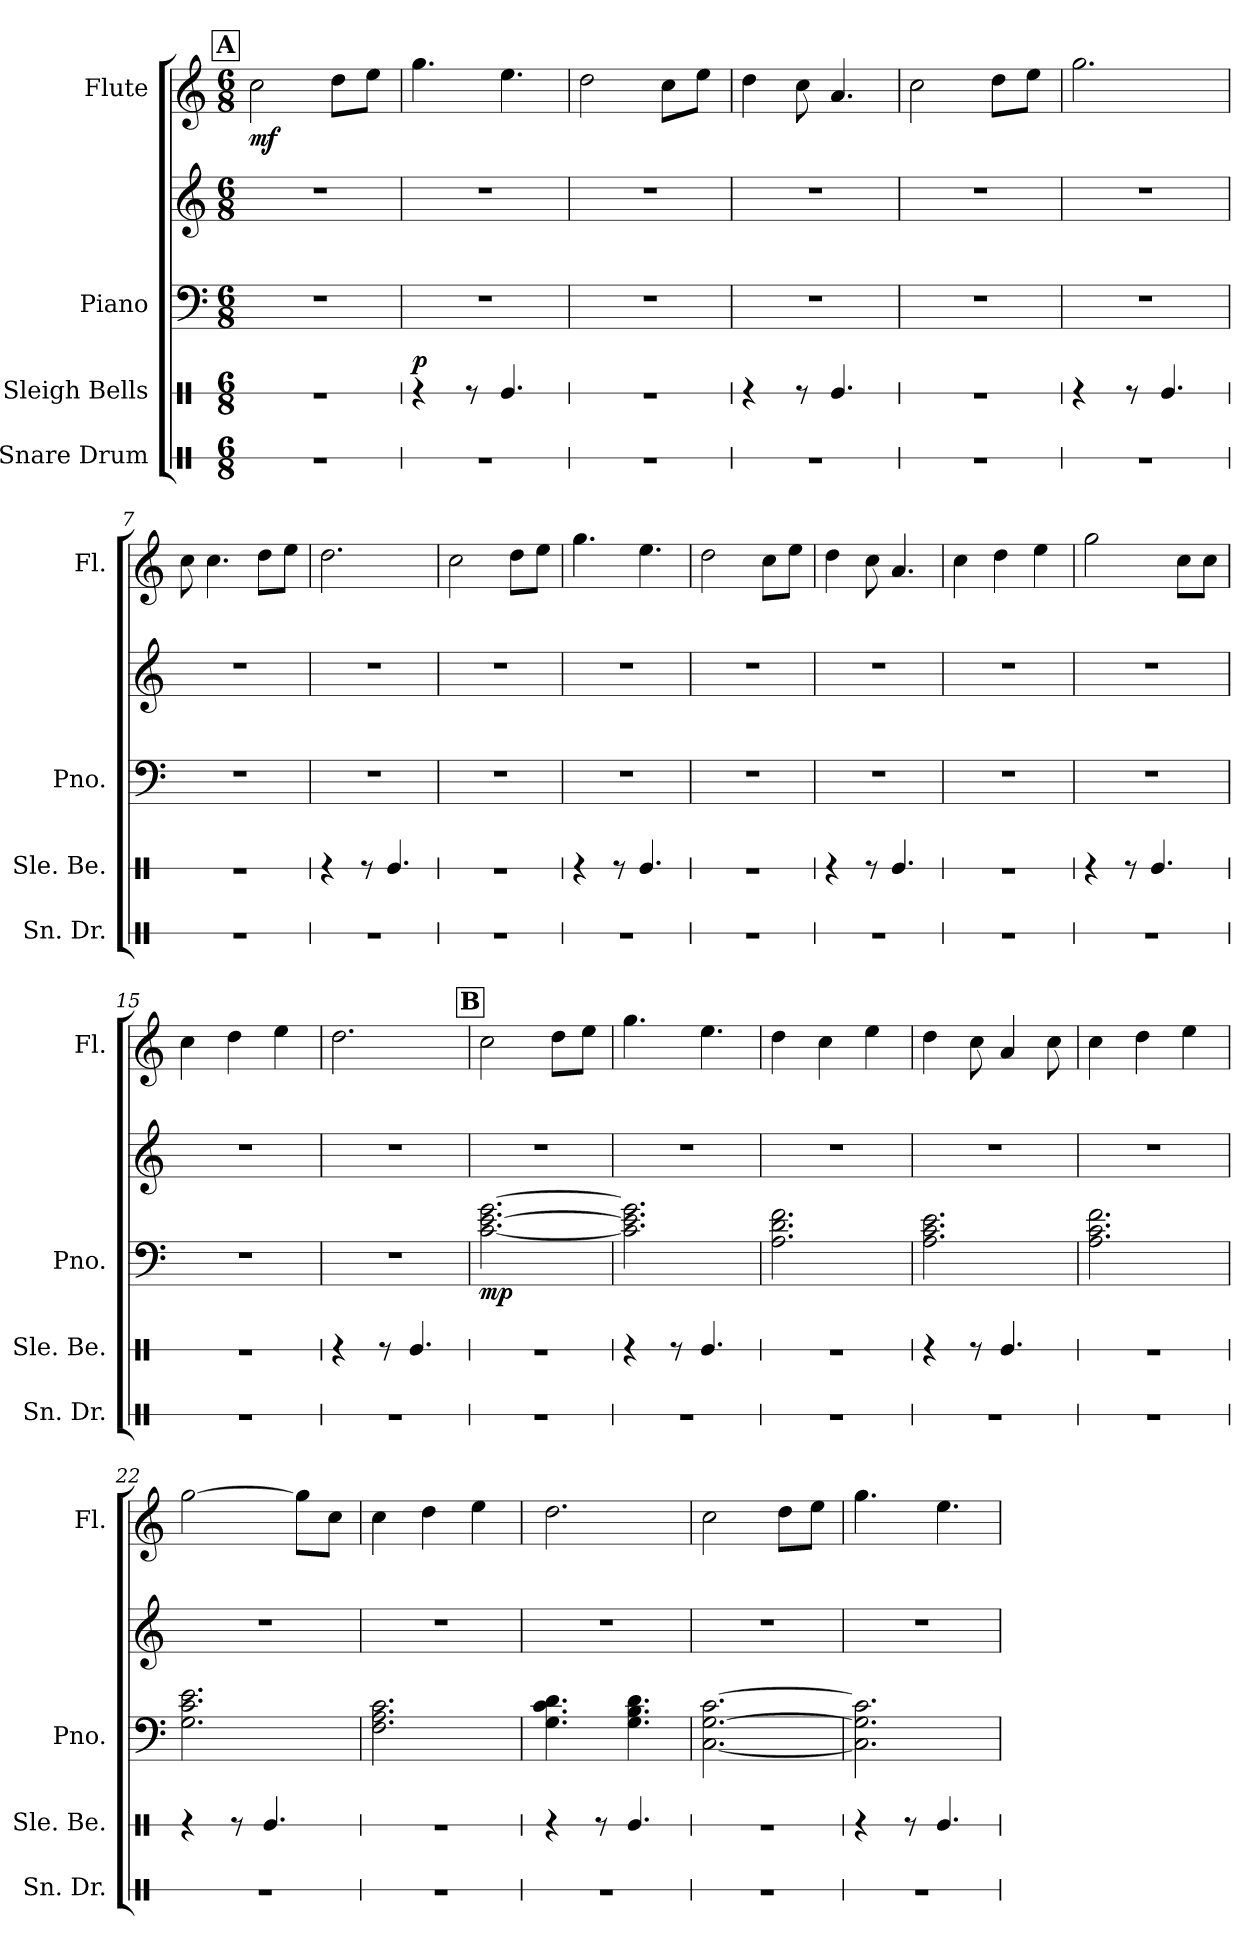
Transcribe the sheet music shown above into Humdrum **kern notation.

**kern	**kern	**dynam	**kern	**kern	**dynam	**kern	**dynam
*part4	*part3	*part3	*part2	*part2	*part2	*part1	*part1
*staff5	*staff4	*staff4	*staff3	*staff2	*staff2/3	*staff1	*staff1
*I"Snare Drum	*I"Sleigh Bells	*	*I"Piano	*	*	*I"Flute	*
*I'Sn. Dr.	*I'Sle. Be.	*	*I'Pno.	*	*	*I'Fl.	*
*stria1	*stria1	*	*	*	*	*	*
*clefX	*clefX	*	*clefF4	*clefG2	*	*clefG2	*
*k[]	*k[]	*	*k[]	*k[]	*	*k[]	*
*M6/8	*M6/8	*	*M6/8	*M6/8	*	*M6/8	*
!!LO:REH:place=s1:a:B:fs=14:t=A
=1	=1	=1	=1	=1	=1	=1	=1
!	!	!	!	!	!	!	!LO:DY:b
2.r	2.r	.	2.r	2.r	.	2cc\	mf
*	*	*	*	*	*	*MM110	*
.	.	.	.	.	.	8dd\L	.
.	.	.	.	.	.	8ee\J	.
=2	=2	=2	=2	=2	=2	=2	=2
!	!	!LO:DY:a	!	!	!	!	!
2.r	4r	p	2.r	2.r	.	4.gg\	.
.	8r	.	.	.	.	.	.
.	4.Re/	.	.	.	.	4.ee\	.
=3	=3	=3	=3	=3	=3	=3	=3
2.r	2.r	.	2.r	2.r	.	2dd\	.
.	.	.	.	.	.	8cc\L	.
.	.	.	.	.	.	8ee\J	.
=4	=4	=4	=4	=4	=4	=4	=4
2.r	4r	.	2.r	2.r	.	4dd\	.
.	8r	.	.	.	.	8cc\	.
.	4.Re/	.	.	.	.	4.a/	.
=5	=5	=5	=5	=5	=5	=5	=5
2.r	2.r	.	2.r	2.r	.	2cc\	.
.	.	.	.	.	.	8dd\L	.
.	.	.	.	.	.	8ee\J	.
=6	=6	=6	=6	=6	=6	=6	=6
2.r	4r	.	2.r	2.r	.	2.gg\	.
.	8r	.	.	.	.	.	.
.	4.Re/	.	.	.	.	.	.
=7	=7	=7	=7	=7	=7	=7	=7
2.r	2.r	.	2.r	2.r	.	8cc\	.
.	.	.	.	.	.	4.cc\	.
.	.	.	.	.	.	8dd\L	.
.	.	.	.	.	.	8ee\J	.
=8	=8	=8	=8	=8	=8	=8	=8
2.r	4r	.	2.r	2.r	.	2.dd\	.
.	8r	.	.	.	.	.	.
.	4.Re/	.	.	.	.	.	.
=9	=9	=9	=9	=9	=9	=9	=9
2.r	2.r	.	2.r	2.r	.	2cc\	.
.	.	.	.	.	.	8dd\L	.
.	.	.	.	.	.	8ee\J	.
!!LO:LB:g=z
=10	=10	=10	=10	=10	=10	=10	=10
2.r	4r	.	2.r	2.r	.	4.gg\	.
.	8r	.	.	.	.	.	.
.	4.Re/	.	.	.	.	4.ee\	.
=11	=11	=11	=11	=11	=11	=11	=11
2.r	2.r	.	2.r	2.r	.	2dd\	.
.	.	.	.	.	.	8cc\L	.
.	.	.	.	.	.	8ee\J	.
=12	=12	=12	=12	=12	=12	=12	=12
2.r	4r	.	2.r	2.r	.	4dd\	.
.	8r	.	.	.	.	8cc\	.
.	4.Re/	.	.	.	.	4.a/	.
=13	=13	=13	=13	=13	=13	=13	=13
2.r	2.r	.	2.r	2.r	.	4cc\	.
.	.	.	.	.	.	4dd\	.
.	.	.	.	.	.	4ee\	.
=14	=14	=14	=14	=14	=14	=14	=14
2.r	4r	.	2.r	2.r	.	2gg\	.
.	8r	.	.	.	.	.	.
.	4.Re/	.	.	.	.	.	.
.	.	.	.	.	.	8cc\L	.
.	.	.	.	.	.	8cc\J	.
=15	=15	=15	=15	=15	=15	=15	=15
2.r	2.r	.	2.r	2.r	.	4cc\	.
.	.	.	.	.	.	4dd\	.
.	.	.	.	.	.	4ee\	.
=16	=16	=16	=16	=16	=16	=16	=16
2.r	4r	.	2.r	2.r	.	2.dd\	.
.	8r	.	.	.	.	.	.
.	4.Re/	.	.	.	.	.	.
!!LO:REH:place=s1:a:B:fs=14:t=B
=17	=17	=17	=17	=17	=17	=17	=17
!	!	!	!	!	!LO:DY:b=2	!	!
2.r	2.r	.	[2.c\ [2.e\ [2.g\	2.r	mp	2cc\	.
.	.	.	.	.	.	8dd\L	.
.	.	.	.	.	.	8ee\J	.
=18	=18	=18	=18	=18	=18	=18	=18
2.r	4r	.	2.c\] 2.e\] 2.g\]	2.r	.	4.gg\	.
.	8r	.	.	.	.	.	.
.	4.Re/	.	.	.	.	4.ee\	.
=19	=19	=19	=19	=19	=19	=19	=19
2.r	2.r	.	2.A\ 2.d\ 2.f\	2.r	.	4dd\	.
.	.	.	.	.	.	4cc\	.
.	.	.	.	.	.	4ee\	.
!!LO:PB:g=z
=20	=20	=20	=20	=20	=20	=20	=20
2.r	4r	.	2.A\ 2.c\ 2.e\	2.r	.	4dd\	.
.	8r	.	.	.	.	8cc\	.
.	4.Re/	.	.	.	.	4a/	.
.	.	.	.	.	.	8cc\	.
=21	=21	=21	=21	=21	=21	=21	=21
2.r	2.r	.	2.A\ 2.c\ 2.f\	2.r	.	4cc\	.
.	.	.	.	.	.	4dd\	.
.	.	.	.	.	.	4ee\	.
=22	=22	=22	=22	=22	=22	=22	=22
2.r	4r	.	2.G\ 2.c\ 2.e\	2.r	.	[2gg\	.
.	8r	.	.	.	.	.	.
.	4.Re/	.	.	.	.	.	.
.	.	.	.	.	.	8gg\L]	.
.	.	.	.	.	.	8cc\J	.
=23	=23	=23	=23	=23	=23	=23	=23
2.r	2.r	.	2.F\ 2.A\ 2.c\	2.r	.	4cc\	.
.	.	.	.	.	.	4dd\	.
.	.	.	.	.	.	4ee\	.
=24	=24	=24	=24	=24	=24	=24	=24
2.r	4r	.	4.G\ 4.c\ 4.d\	2.r	.	2.dd\	.
.	8r	.	.	.	.	.	.
.	4.Re/	.	4.G\ 4.B\ 4.d\	.	.	.	.
=25	=25	=25	=25	=25	=25	=25	=25
2.r	2.r	.	[2.C\ [2.G\ [2.c\	2.r	.	2cc\	.
.	.	.	.	.	.	8dd\L	.
.	.	.	.	.	.	8ee\J	.
=26	=26	=26	=26	=26	=26	=26	=26
2.r	4r	.	2.C\] 2.G\] 2.c\]	2.r	.	4.gg\	.
.	8r	.	.	.	.	.	.
.	4.Re/	.	.	.	.	4.ee\	.
=	=	=	=	=	=	=	=
*-	*-	*-	*-	*-	*-	*-	*-
